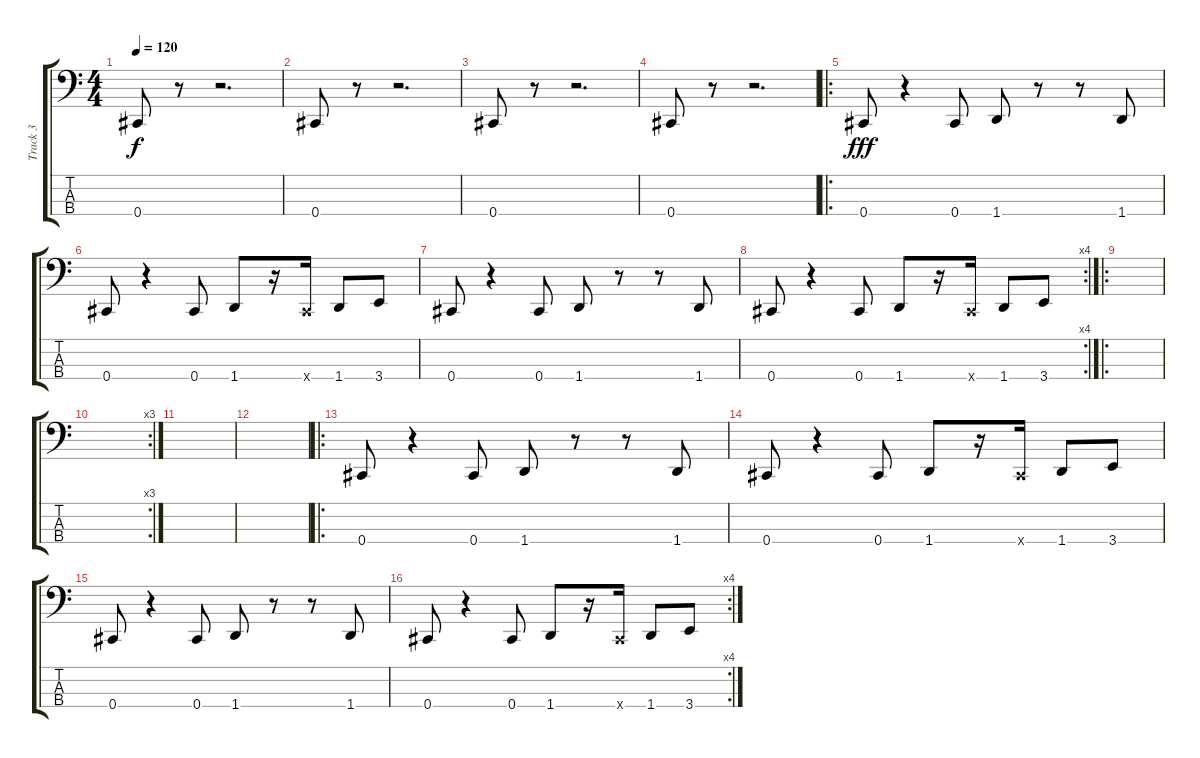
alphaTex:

\track ("Track 3" "Track 3") {instrument electricbasspick}
\staff {score tabs}
\tuning (E2 B1 Gb1 Db1) {hide}
\ts (4 4)
\tempo 120
\clef f4
\ks c
0.4.8{dy f instrument electricbasspick} r.8 r.2{d} |
0.4.8 r.8 r.2{d} |
0.4.8 r.8 r.2{d} |
0.4.8 r.8 r.2{d} |
\ro
0.4.8{dy fff} r.4 0.4.8 1.4.8 r.8 r.8 1.4.8 |
0.4.8 r.4 0.4.8 1.4.8 r.16 0.4{x}.16 1.4.8 3.4.8 |
0.4.8 r.4 0.4.8 1.4.8 r.8 r.8 1.4.8 |
\rc 4
0.4.8 r.4 0.4.8 1.4.8 r.16 0.4{x}.16 1.4.8 3.4.8 |
\ro
|
\rc 3
|
|
|
\ro
0.4.8 r.4 0.4.8 1.4.8 r.8 r.8 1.4.8 |
0.4.8 r.4 0.4.8 1.4.8 r.16 0.4{x}.16 1.4.8 3.4.8 |
0.4.8 r.4 0.4.8 1.4.8 r.8 r.8 1.4.8 |
\rc 4
0.4.8 r.4 0.4.8 1.4.8 r.16 0.4{x}.16 1.4.8 3.4.8
